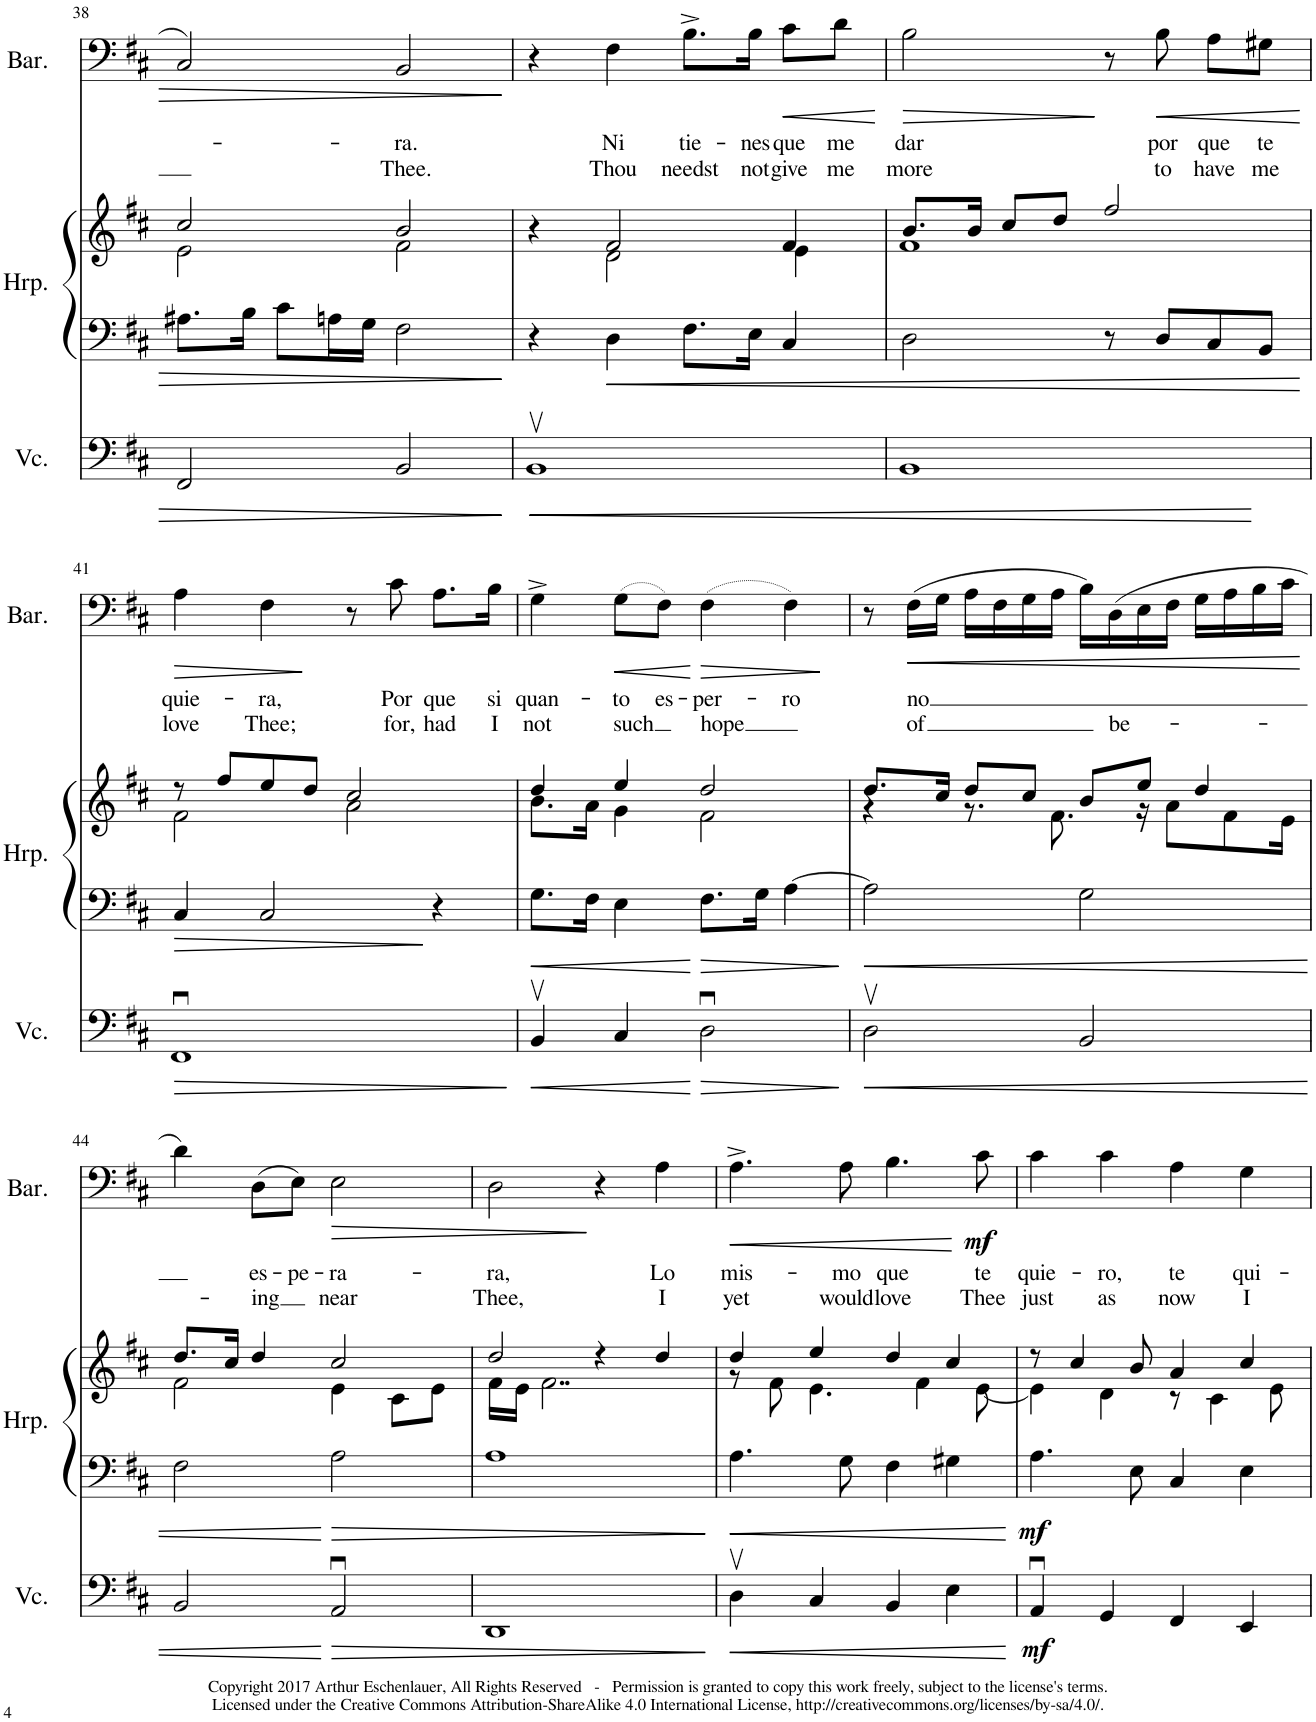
**kern	**dynam	**kern	**kern	**dynam	**kern	**text	**text	**dynam
*part3	*part3	*part2	*part2	*part2	*part1	*part1	*part1	*part1
*staff4	*staff4	*staff3	*staff2	*staff2/3	*staff1	*staff1	*staff1	*staff1
*I"Violoncello	*	*I"Harp	*	*	*I"Baritone	*	*	*
*I'Vc.	*	*I'Hrp.	*	*	*I'Bar.	*	*	*
!!LO:PB:g=z
*clefF4	*	*clefF4	*clefG2	*	*clefF4	*	*	*
*k[f#c#]	*	*k[f#c#]	*k[f#c#]	*	*k[f#c#]	*	*	*
*M4/4	*	*M4/4	*M4/4	*	*M4/4	*	*	*
=38	=38	=38	=38	=38	=38	=38	=38	=38
*	*	*	*^	*	*	*	*	*
2FF#/	.	8.A#X\L	2cc#/	2e\	.	2C#/	.	.	.
.	.	16B\Jk	.	.	.	.	.	.	.
.	.	8c#\L	.	.	.	.	.	.	.
.	.	16An\L	.	.	.	.	.	.	.
.	.	16G\JJ	.	.	.	.	.	.	.
!	!	!	!	!	!	!	!LO:LY:b	!LO:LY:b	!
2BB/	.	2F#\	2b/	2f#\	.	2BB/	-ra.	Thee.	.
=39	=39	=39	=39	=39	=39	=39	=39	=39	=39
!	!LO:HP:b	!	!	!	!	!	!	!	!
1BBv	<	4r	4r	4ryy	.	4r	.	.	.
!	!	!	!	!	!	!	!LO:LY:b	!LO:LY:b	!
.	.	4D\	2f#/	2d\	.	4F#\	Ni	Thou	.
!	!	!	!	!	!	!	!LO:LY:b	!LO:LY:b	!
.	.	8.F#\L	.	.	.	8.B^\L	tie-	needst	.
!	!	!	!	!	!	!	!LO:LY:b	!LO:LY:b	!
.	.	16E\Jk	.	.	.	16B\Jk	-nes	not	.
!	!	!	!	!	!	!	!LO:LY:b	!LO:LY:b	!LO:HP:b
.	.	4C#/	4f#/	4e\	.	8c#\L	que	give	<
!	!	!	!	!	!	!	!LO:LY:b	!LO:LY:b	!
.	.	.	.	.	.	8d\J	me	me	.
*	*	*	*v	*v	*	*	*	*	*
.	.	.	.	.	.	.	.	[
=40	=40	=40	=40	=40	=40	=40	=40	=40
*	*	*	*^	*	*	*	*	*
!	!	!	!	!	!	!	!LO:LY:b	!LO:LY:b	!LO:HP:b
1BB	.	2D\	8.b/L	1f#	.	2B\	dar	more	>
.	.	.	16b/Jk	.	.	.	.	.	.
.	.	.	8cc#/L	.	.	.	.	.	.
.	.	.	8dd/J	.	.	.	.	.	.
.	.	8r	2ff#/	.	.	8r	.	.	]
!	!	!	!	!	!	!	!LO:LY:b	!LO:LY:b	!LO:HP:b
.	.	8D/L	.	.	.	8B\	por	to	<
!	!	!	!	!	!	!	!LO:LY:b	!LO:LY:b	!
.	.	8C#/	.	.	.	8A\L	que	have	.
!	!	!	!	!	!	!	!LO:LY:b	!LO:LY:b	!
.	.	8BB/J	.	.	.	8G#X\J	te	me	.
*	*	*	*v	*v	*	*	*	*	*
.	[	.	.	.	.	.	.	[
!!LO:LB:g=z
=41	=41	=41	=41	=41	=41	=41	=41	=41
!	!LO:HP:b	!	!	!	!	!LO:LY:b	!LO:LY:b	!LO:HP:b
*	*	*	*^	*	*	*	*	*
1FF#u	>	4C#/	8r	2f#\	.	4A\	quie-	love	>
.	.	.	8ff#/L	.	.	.	.	.	.
!	!	!	!	!	!	!	!LO:LY:b	!LO:LY:b	!
.	.	2C#/	8ee/	.	.	4F#\	-ra,	Thee;	.
.	.	.	8dd/J	.	.	.	.	.	.
.	.	.	2cc#/	2a\	.	8r	.	.	]
!	!	!	!	!	!	!	!LO:LY:b	!LO:LY:b	!
.	.	.	.	.	.	8c#\	Por	for,	.
!	!	!	!	!	!	!	!LO:LY:b	!LO:LY:b	!
.	.	4r	.	.	.	8.A\L	que	had	.
!	!	!	!	!	!	!	!LO:LY:b	!LO:LY:b	!
.	.	.	.	.	.	16B\Jk	si	I	.
*	*	*	*v	*v	*	*	*	*	*
.	]	.	.	.	.	.	.	.
=42	=42	=42	=42	=42	=42	=42	=42	=42
!	!LO:HP:b	!	!	!	!	!LO:LY:b	!LO:LY:b	!
*	*	*	*^	*	*	*	*	*
4BBv/	<	8.G\L	4dd/	8.b\L	.	4G^\	quan-	not	.
.	.	16F#\Jk	.	16a\Jk	.	.	.	.	.
!	!	!	!	!	!	!	!LO:LY:b	!LO:LY:b	!LO:HP:b
4C#/	.	4E\	4ee/	4g\	.	(8G\L	-to	such	<
!	!	!	!	!	!	!	!LO:LY:b	!	!
.	.	.	.	.	.	8F#\J)	es-	.	.
!	!LO:HP:n=1:b	!	!	!	!	!	!LO:LY:b	!LO:LY:b	!LO:HP:n=1:b
2Du\	[ >	8.F#\L	2dd/	2f#\	.	(4F#\	-per-	hope	[ >
.	.	16G\Jk	.	.	.	.	.	.	.
!	!	!	!	!	!	!	!LO:LY:b	!	!
.	.	[4A\	.	.	.	4F#\)	-ro	.	.
*	*	*	*v	*v	*	*	*	*	*
.	]	.	.	.	.	.	.	]
=43	=43	=43	=43	=43	=43	=43	=43	=43
!	!LO:HP:b	!	!	!	!	!	!	!
*	*	*	*^	*	*	*	*	*
2Dv\	<	2A\]	8.dd/L	4r	.	8r	.	.	.
!	!	!	!	!	!	!	!LO:LY:b	!LO:LY:b	!LO:HP:b
.	.	.	.	.	.	(16F#\LL	no	-of	<
.	.	.	16cc#/Jk	.	.	16G\JJ	.	.	.
.	.	.	8dd/L	8.r	.	16A\LL	.	.	.
.	.	.	.	.	.	16F#\	.	.	.
.	.	.	8cc#/J	.	.	16G\	.	.	.
.	.	.	.	8.f#\	.	16A\JJ	.	.	.
2BB/	.	2G\	8b/L	.	.	16B\LL)	.	.	.
!	!	!	!	!	!	!	!	!LO:LY:b	!
.	.	.	.	.	.	(16D\	.	be-	.
.	.	.	8ee/J	16r	.	16E\	.	.	.
.	.	.	.	8a\L	.	16F#\JJ	.	.	.
.	.	.	4dd/	.	.	16G\LL	.	.	.
.	.	.	.	8f#\	.	16A\	.	.	.
.	.	.	.	.	.	16B\	.	.	.
.	.	.	.	16e\Jk	.	16c#\JJ	.	.	.
*	*	*	*v	*v	*	*	*	*	*
.	.	.	.	.	.	.	.	[
!!LO:LB:g=z
=44	=44	=44	=44	=44	=44	=44	=44	=44
*	*	*	*^	*	*	*	*	*
2BB/	.	2F#\	8.dd/L	2f#\	.	4d\)	.	.	.
.	.	.	16cc#/Jk	.	.	.	.	.	.
!	!	!	!	!	!	!	!LO:LY:b	!LO:LY:b	!
.	.	.	4dd/	.	.	(8D\L	es-	-ing	.
!	!	!	!	!	!	!	!LO:LY:b	!	!
.	.	.	.	.	.	8E\J)	-pe-	.	.
!	!LO:HP:n=1:b	!	!	!	!	!	!LO:LY:b	!LO:LY:b	!LO:HP:b
2AAu/	[ >	2A\	2cc#/	4e\	.	2E\	-ra-	near	>
.	.	.	.	8c#\L	.	.	.	.	.
.	.	.	.	8e\J	.	.	.	.	.
=45	=45	=45	=45	=45	=45	=45	=45	=45	=45
!	!	!	!	!	!	!	!LO:LY:b	!LO:LY:b	!
1DD	.	1A	2dd/	16f#\LL	.	2D\	-ra,	Thee,	.
.	.	.	.	16e\JJ	.	.	.	.	.
.	.	.	.	2..f#\	.	.	.	.	.
.	.	.	4r	.	.	4r	.	.	]
!	!	!	!	!	!	!	!LO:LY:b	!LO:LY:b	!
.	.	.	4dd/	.	.	4A\	Lo	I	.
*	*	*	*v	*v	*	*	*	*	*
.	]	.	.	.	.	.	.	.
=46	=46	=46	=46	=46	=46	=46	=46	=46
!	!LO:HP:b	!	!	!	!	!LO:LY:b	!LO:LY:b	!LO:HP:b
*	*	*	*^	*	*	*	*	*
4Dv\	<	4.A\	4dd/	8r	.	4.A^\	mis-	yet	<
.	.	.	.	8f#\	.	.	.	.	.
4C#/	.	.	4ee/	4.e\	.	.	.	.	.
!	!	!	!	!	!	!	!LO:LY:b	!LO:LY:b	!
.	.	8G\	.	.	.	8A\	-mo	would	.
!	!	!	!	!	!	!	!LO:LY:b	!LO:LY:b	!
4BB/	.	4F#\	4dd/	.	.	4.B\	que	love	.
.	.	.	.	4f#\	.	.	.	.	.
4E\	.	4G#X\	4cc#/	.	.	.	.	.	.
!	!	!	!	!	!	!	!LO:LY:b	!LO:LY:b	!LO:DY:n=1:b
.	.	.	.	[8e\	.	8c#\	te	Thee	[ mf
*	*	*	*v	*v	*	*	*	*	*
.	[	.	.	.	.	.	.	.
=47	=47	=47	=47	=47	=47	=47	=47	=47
*	*	*	*^	*	*	*	*	*
!	!LO:DY:b	!	!	!	!LO:DY:b=2	!	!LO:LY:b	!LO:LY:b	!
4AAu/	mf	4.A\	8r	4e\]	mf	4c#\	quie-	just	.
.	.	.	4cc#/	.	.	.	.	.	.
!	!	!	!	!	!	!	!LO:LY:b	!LO:LY:b	!
4GG/	.	.	.	4d\	.	4c#\	-ro,	as	.
.	.	8E\	8b/	.	.	.	.	.	.
!	!	!	!	!	!	!	!LO:LY:b	!LO:LY:b	!
4FF#/	.	4C#/	4a/	8r	.	4A\	te	now	.
.	.	.	.	4c#\	.	.	.	.	.
!	!	!	!	!	!	!	!LO:LY:b	!LO:LY:b	!
4EE/	.	4E\	4cc#/	.	.	4G\	qui-	I	.
.	.	.	.	8e\	.	.	.	.	.
*	*	*	*v	*v	*	*	*	*	*
=	=	=	=	=	=	=	=	=
*-	*-	*-	*-	*-	*-	*-	*-	*-
